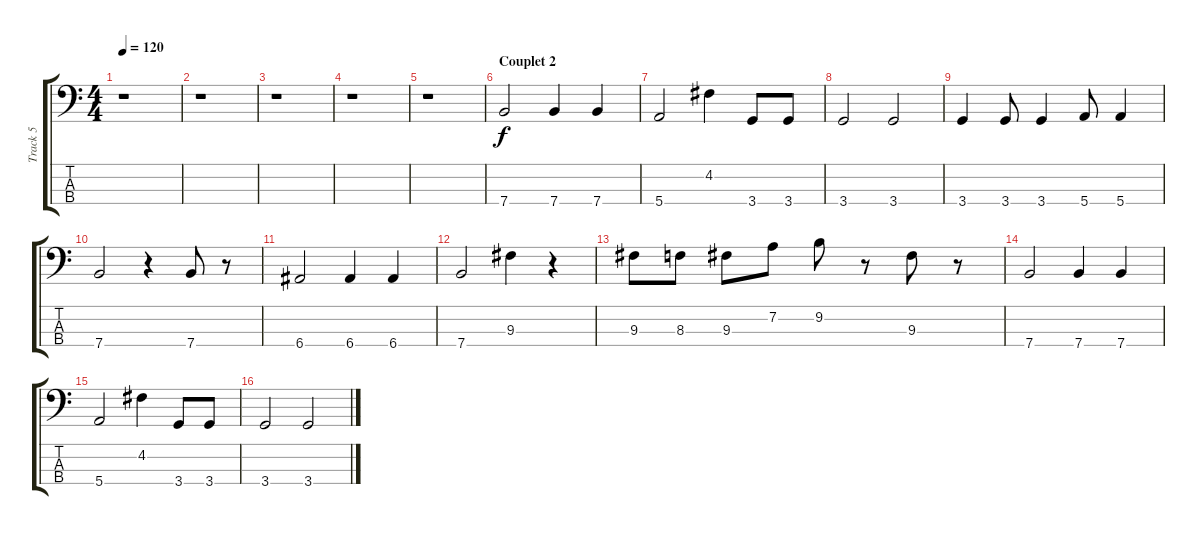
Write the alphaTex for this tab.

\track ("Track 5" "Track 5") {instrument electricbassfinger}
\staff {score tabs}
\tuning (G2 D2 A1 E1) {hide}
\ts (4 4)
\tempo 120
\clef f4
\ks c
r.1{dy f} |
r.1 |
r.1 |
r.1 |
r.1 |
\section ("" "Couplet 2")
7.4.2 7.4.4 7.4.4 |
5.4.2 4.2.4 3.4.8 3.4.8 |
3.4.2 3.4.2 |
3.4.4 3.4.8 3.4.4 5.4.8 5.4.4 |
7.4.2 r.4 7.4.8 r.8 |
6.4.2 6.4.4 6.4.4 |
7.4.2 9.3.4 r.4 |
9.3.8 8.3.8 9.3.8 7.2.8 9.2.8 r.8 9.3.8 r.8 |
7.4.2 7.4.4 7.4.4 |
5.4.2 4.2.4 3.4.8 3.4.8 |
3.4.2 3.4.2
